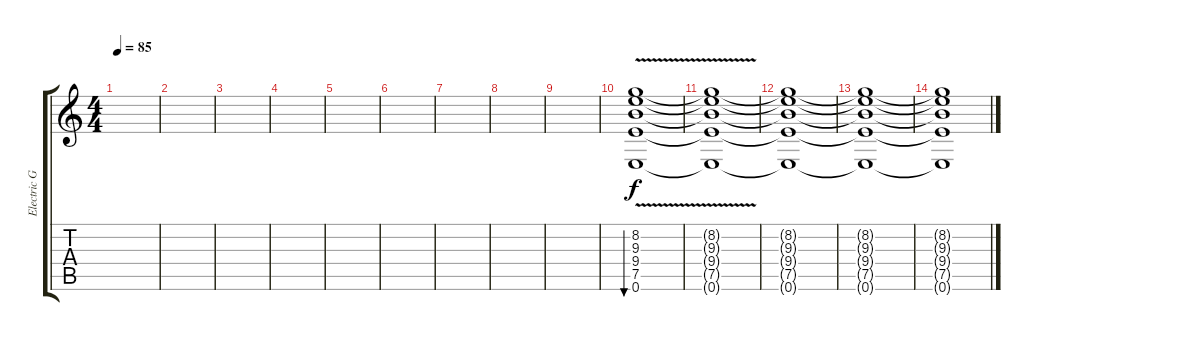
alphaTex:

\track ("Electric Guitar" "Electric G") {instrument distortionguitar}
\staff {score tabs}
\tuning (E4 B3 G3 D3 A2 E2) {hide}
\ts (4 4)
\tempo 85
\clef g2
\ks c
|
|
|
|
|
|
|
|
|
(8.2{v} 9.3{v} 9.4{v} 7.5{v} 0.6{v}).1{bu 120 volume 0} |
(8.2{t} 9.3{t} 9.4{t} 7.5{t} 0.6{t}).1 |
(8.2{t} 9.3{t} 9.4{t} 7.5{t} 0.6{t}).1 |
(8.2{t} 9.3{t} 9.4{t} 7.5{t} 0.6{t}).1 |
(8.2{t} 9.3{t} 9.4{t} 7.5{t} 0.6{t}).1
